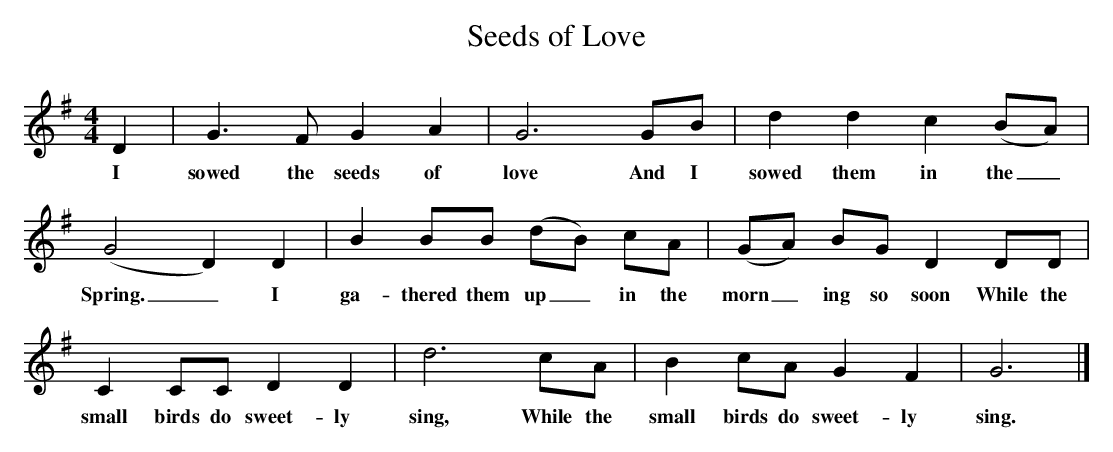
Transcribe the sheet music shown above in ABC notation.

X:1
T:Seeds of Love
M:4/4
L:1/8
K:G
D2|G3F G2A2|G6GB|d2d2c2(BA)|(G4D2)D2|B2BB (dB) cA|(GA) BG D2DD|C2CC D2D2|d6cA|B2cA G2F2|G6|]
w:I sowed the seeds of love And I sowed them in the_ Spring._I ga-thered them up_ in the morn_ing so soon While the small birds do sweet-ly sing, While the small birds do sweet-ly sing.
